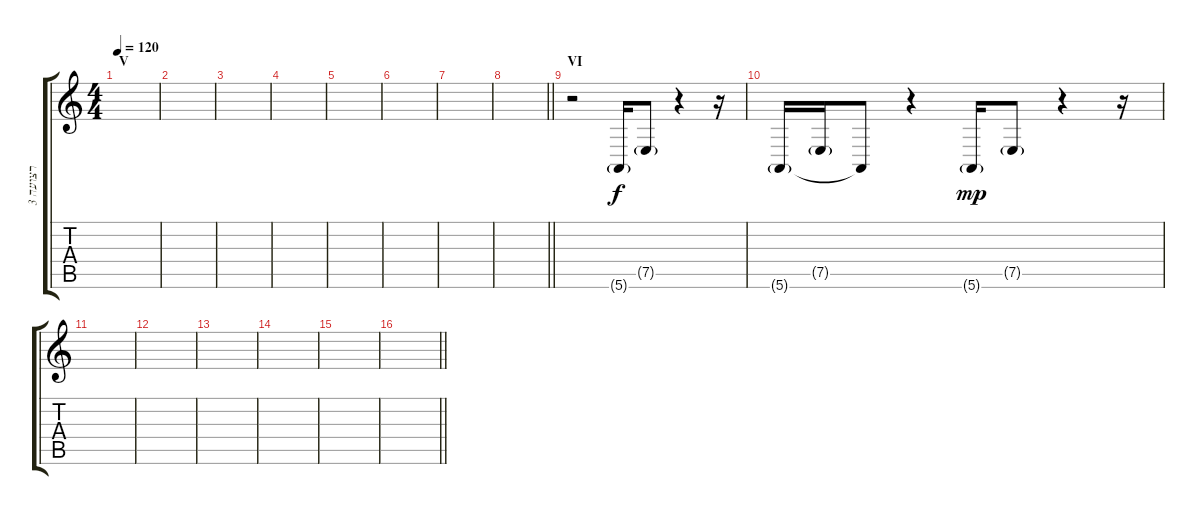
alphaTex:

\track ("רצועה 3" "רצועה 3") {instrument rockorgan}
\staff {score tabs}
\tuning (E4 B3 G3 D3 A2 E2) {hide}
\ts (4 4)
\section ("" "V")
\tempo 120
\clef g2
\ks c
|
|
|
|
|
|
|
\barLineRight lightlight
|
\section ("" "VI")
r.2 5.6{g}.16 7.5{g}.8 r.4 r.16 |
5.6{g}.16 7.5{g}.16 5.6{t}.8{dy f} r.4 5.6{g}.16{dy mp} 7.5{g}.8 r.4 r.16 |
|
|
|
|
|
\barLineRight lightlight
